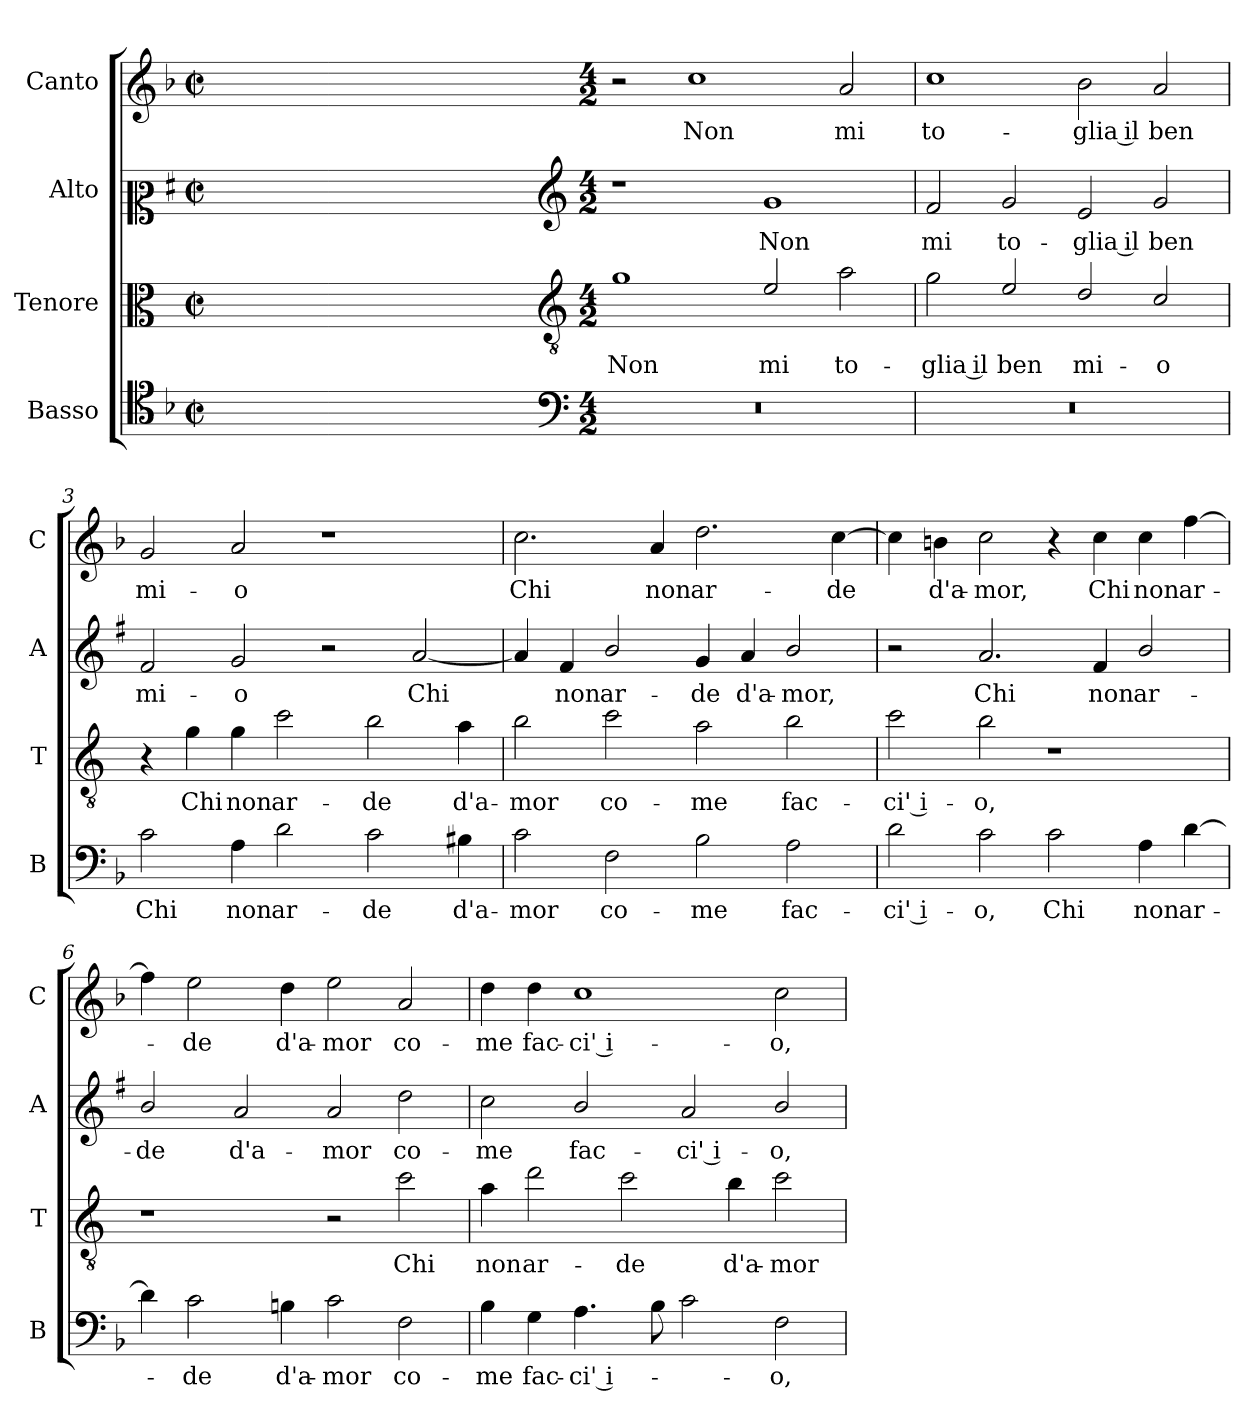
**kern	**text	**kern	**text	**kern	**text	**kern	**text
*part4	*part4	*part3	*part3	*part2	*part2	*part1	*part1
*staff4	*staff4	*staff3	*staff3	*staff2	*staff2	*staff1	*staff1
*I"Basso	*	*I"Tenore	*	*I"Alto	*	*I"Canto	*
*I'B	*	*I'T	*	*I'A	*	*I'C	*
*clefC4	*	*clefC3	*	*clefC2	*	*clefG2	*
*	*	*ITrd4c7	*	*ITrd1c2	*	*	*
*k[b-]	*	*k[b-]	*	*k[b-]	*	*k[b-]	*
*F:	*	*F:	*	*F:	*	*F:	*
*M2/2	*	*M2/2	*	*M2/2	*	*M2/2	*
*met(c|)	*	*met(c|)	*	*met(c|)	*	*met(c|)	*
=	=	=	=	=	=	=	=
1ryy	.	1ryy	.	1ryy	.	1ryy	.
=1X-	=1X-	=1X-	=1X-	=1X-	=1X-	=1X-	=1X-
4ryy	.	4ryy	.	4ryy	.	4ryy	.
4ryy	.	4ryy	.	4ryy	.	4ryy	.
4ryy	.	4ryy	.	4ryy	.	4ryy	.
4ryy	.	4ryy	.	4ryy	.	4ryy	.
=1-	=1-	=1-	=1-	=1-	=1-	=1-	=1-
*clefF4	*	*clefGv2	*	*clefG2	*	*	*
*M4/2	*	*M4/2	*	*M4/2	*	*M4/2	*
!	!	!	!LO:LY:b	!	!	!	!
0r	.	1c	Non	1r	.	2r	.
!	!	!	!	!	!	!	!LO:LY:b
.	.	.	.	.	.	1cc	Non
!	!	!	!LO:LY:b	!	!LO:LY:b	!	!
.	.	2A/	mi	1f	Non	.	.
!	!	!	!LO:LY:b	!	!	!	!LO:LY:b
.	.	2d\	to-	.	.	2a/	mi
=2	=2	=2	=2	=2	=2	=2	=2
!	!	!	!LO:LY:b	!	!LO:LY:b	!	!LO:LY:b
0r	.	2c\	-glia il	2e/	mi	1cc	to-
!	!	!	!LO:LY:b	!	!LO:LY:b	!	!
.	.	2A/	ben	2f/	to-	.	.
!	!	!	!LO:LY:b	!	!LO:LY:b	!	!LO:LY:b
.	.	2G/	mi-	2d/	-glia il	2b-\	-glia il
!	!	!	!LO:LY:b	!	!LO:LY:b	!	!LO:LY:b
.	.	2F/	-o	2f/	ben	2a/	ben
=3	=3	=3	=3	=3	=3	=3	=3
!	!LO:LY:b	!	!	!	!LO:LY:b	!	!LO:LY:b
2c\	Chi	4r	.	2e/	mi-	2g/	mi-
!	!	!	!LO:LY:b	!	!	!	!
.	.	4c\	Chi	.	.	.	.
!	!LO:LY:b	!	!LO:LY:b	!	!LO:LY:b	!	!LO:LY:b
4A\	non	4c\	non	2f/	-o	2a/	-o
!	!LO:LY:b	!	!LO:LY:b	!	!	!	!
2d\	ar-	2f\	ar-	.	.	.	.
.	.	.	.	2r	.	1r	.
!	!LO:LY:b	!	!LO:LY:b	!	!	!	!
2c\	-de	2e\	-de	.	.	.	.
!	!	!	!	!	!LO:LY:b	!	!
.	.	.	.	[2g/	Chi	.	.
!	!LO:LY:b	!	!LO:LY:b	!	!	!	!
4B#X\	d'a-	4d\	d'a-	.	.	.	.
=4	=4	=4	=4	=4	=4	=4	=4
!	!LO:LY:b	!	!LO:LY:b	!	!	!	!LO:LY:b
2c\	-mor	2e\	-mor	4g/]	.	2.cc\	Chi
!	!	!	!	!	!LO:LY:b	!	!
.	.	.	.	4e/	non	.	.
!	!LO:LY:b	!	!LO:LY:b	!	!LO:LY:b	!	!
2F\	co-	2f\	co-	2a/	ar-	.	.
!	!	!	!	!	!	!	!LO:LY:b
.	.	.	.	.	.	4a/	non
!	!LO:LY:b	!	!LO:LY:b	!	!LO:LY:b	!	!LO:LY:b
2B-\	-me	2d\	-me	4f/	-de	2.dd\	ar-
!	!	!	!	!	!LO:LY:b	!	!
.	.	.	.	4g/	d'a-	.	.
!	!LO:LY:b	!	!LO:LY:b	!	!LO:LY:b	!	!
2A\	fac-	2e\	fac-	2a/	-mor,	.	.
!	!	!	!	!	!	!	!LO:LY:b
.	.	.	.	.	.	[4cc\	-de
!!LO:LB:g=z
=5	=5	=5	=5	=5	=5	=5	=5
!	!LO:LY:b	!	!LO:LY:b	!	!	!	!
2d\	-ci' i-	2f\	-ci' i-	2r	.	4cc\]	.
!	!	!	!	!	!	!	!LO:LY:b
.	.	.	.	.	.	4bn\	d'a-
!	!LO:LY:b	!	!LO:LY:b	!	!LO:LY:b	!	!LO:LY:b
2c\	-o,	2e\	-o,	2.g/	Chi	2cc\	-mor,
!	!LO:LY:b	!	!	!	!	!	!
2c\	Chi	1r	.	.	.	4r	.
!	!	!	!	!	!LO:LY:b	!	!LO:LY:b
.	.	.	.	4e/	non	4cc\	Chi
!	!LO:LY:b	!	!	!	!LO:LY:b	!	!LO:LY:b
4A\	non	.	.	2a/	ar-	4cc\	non
!	!LO:LY:b	!	!	!	!	!	!LO:LY:b
[4d\	ar-	.	.	.	.	[4ff\	ar-
=6	=6	=6	=6	=6	=6	=6	=6
!	!	!	!	!	!LO:LY:b	!	!
4d\]	.	1r	.	2a/	-de	4ff\]	.
!	!LO:LY:b	!	!	!	!	!	!LO:LY:b
2c\	-de	.	.	.	.	2ee\	-de
!	!	!	!	!	!LO:LY:b	!	!
.	.	.	.	2g/	d'a-	.	.
!	!LO:LY:b	!	!	!	!	!	!LO:LY:b
4Bn\	d'a-	.	.	.	.	4dd\	d'a-
!	!LO:LY:b	!	!	!	!LO:LY:b	!	!LO:LY:b
2c\	-mor	2r	.	2g/	-mor	2ee\	-mor
!	!LO:LY:b	!	!LO:LY:b	!	!LO:LY:b	!	!LO:LY:b
2F\	co-	2f\	Chi	2cc\	co-	2a/	co-
=7	=7	=7	=7	=7	=7	=7	=7
!	!LO:LY:b	!	!LO:LY:b	!	!LO:LY:b	!	!LO:LY:b
4B-\	-me	4d\	non	2b-\	-me	4dd\	-me
!	!LO:LY:b	!	!LO:LY:b	!	!	!	!LO:LY:b
4G\	fac-	2g\	ar-	.	.	4dd\	fac-
!	!LO:LY:b	!	!	!	!LO:LY:b	!	!LO:LY:b
4.A\	-ci' i-	.	.	2a/	fac-	1cc	-ci' i-
!	!	!	!LO:LY:b	!	!	!	!
.	.	2f\	-de	.	.	.	.
8B-\	.	.	.	.	.	.	.
!	!	!	!	!	!LO:LY:b	!	!
2c\	.	.	.	2g/	-ci' i-	.	.
!	!	!	!LO:LY:b	!	!	!	!
.	.	4e\	d'a-	.	.	.	.
!	!LO:LY:b	!	!LO:LY:b	!	!LO:LY:b	!	!LO:LY:b
2F\	-o,	2f\	-mor	2a/	-o,	2cc\	-o,
=	=	=	=	=	=	=	=
*-	*-	*-	*-	*-	*-	*-	*-
